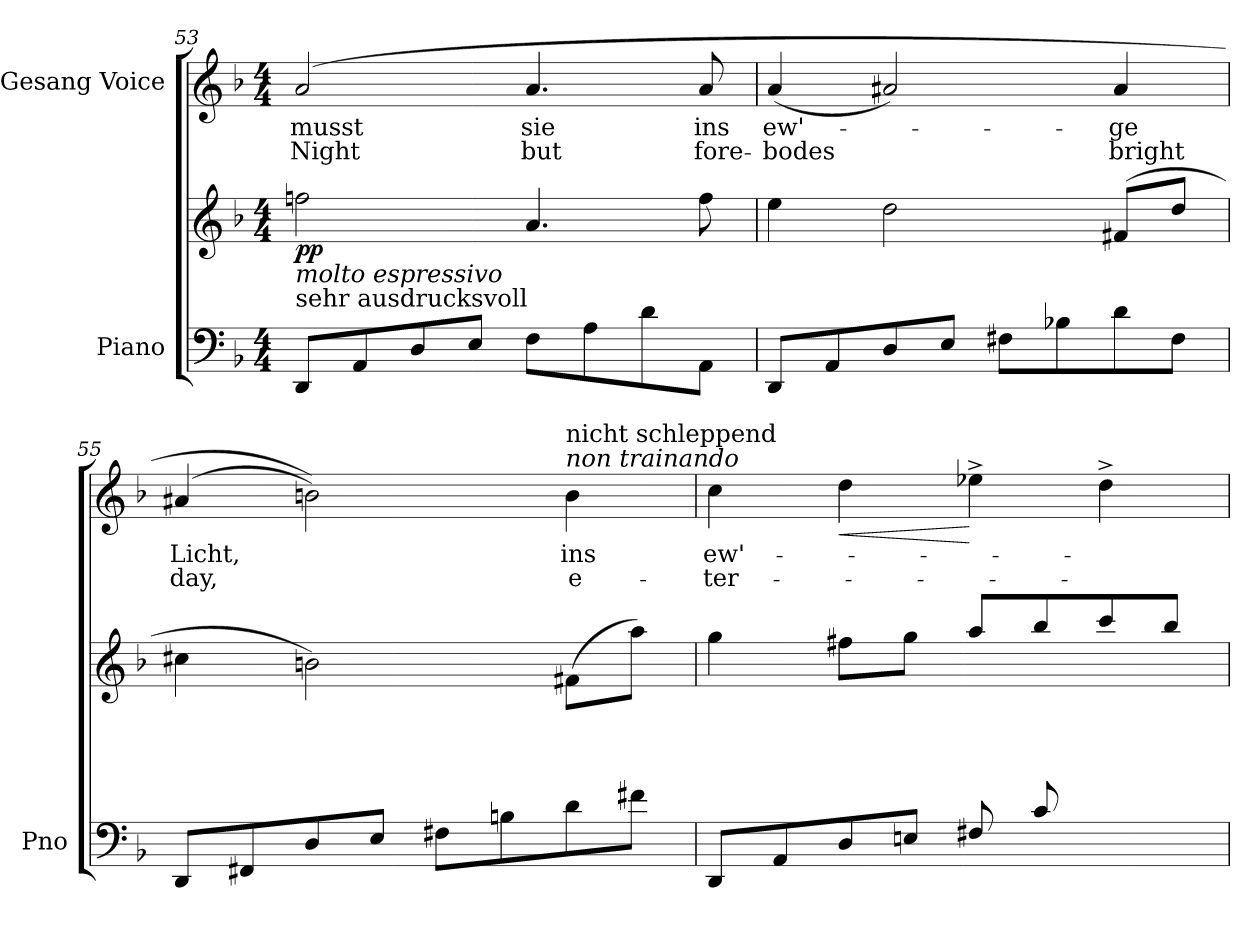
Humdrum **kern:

**kern	**kern	**dynam	**kern	**text	**text	**dynam
*part2	*part2	*part2	*part1	*part1	*part1	*part1
*staff3	*staff2	*staff2/3	*staff1	*staff1	*staff1	*staff1
*I"Piano	*	*	*I"Gesang Voice	*	*	*
*I'Pno	*	*	*	*	*	*
!!LO:PB:g=z
*clefF4	*clefG2	*	*clefG2	*	*	*
*k[b-]	*k[b-]	*	*k[b-]	*	*	*
*M4/4	*M4/4	*	*M4/4	*	*	*
=53	=53	=53	=53	=53	=53	=53
!	!LO:TX:b:i:t=molto espressivo	!	!	!	!	!
!	!LO:TX:b:t=sehr ausdrucksvoll	!	!	!	!	!
!	!	!LO:DY:b	!	!LO:LY:b	!LO:LY:b	!
8DD/L	2ffn\	pp	(>2a/	musst	Night	.
8AA/	.	.	.	.	.	.
8D/	.	.	.	.	.	.
8E/J	.	.	.	.	.	.
!	!	!	!	!LO:LY:b	!LO:LY:b	!
8F\L	4.a/	.	4.a/	sie	but	.
8A\	.	.	.	.	.	.
8d\	.	.	.	.	.	.
!	!	!	!	!LO:LY:b	!LO:LY:b	!
8AA\J	8ff\	.	8a/	ins	fore-	.
=54	=54	=54	=54	=54	=54	=54
!	!	!	!	!LO:LY:b	!LO:LY:b	!
8DD/L	4ee\	.	(<4a/	ew'-	-bodes	.
8AA/	.	.	.	.	.	.
8D/	2dd\	.	2a#X/)	.	.	.
8E/J	.	.	.	.	.	.
8F#X\L	.	.	.	.	.	.
8B-X\	.	.	.	.	.	.
!	!	!	!	!LO:LY:b	!LO:LY:b	!
8d\	(>8f#X/L	.	4a#/	-ge	bright	.
8F#\J	8dd/J	.	.	.	.	.
=55	=55	=55	=55	=55	=55	=55
!	!	!	!	!LO:LY:b	!LO:LY:b	!
8DD/L	4cc#X\	.	(>4a#X/	Licht,	day,	.
8FF#X/	.	.	.	.	.	.
8D/	2bn\)	.	2bn\))	.	.	.
8E/J	.	.	.	.	.	.
8F#X\L	.	.	.	.	.	.
8Bn\	.	.	.	.	.	.
!	!	!	!LO:TX:a:i:t=non trainando	!	!	!
!	!	!	!LO:TX:a:t=nicht schleppend	!	!	!
!	!	!	!	!LO:LY:b	!LO:LY:b	!
8d\	(>8f#X\L	.	4b\	ins	e-	.
8f#X\J	8aa\J)	.	.	.	.	.
=56	=56	=56	=56	=56	=56	=56
*	*^	*	*	*	*	*
!	!	!	!	!	!LO:LY:b	!LO:LY:b	!
(>8DD/L	4gg\	2.ryy	.	4cc\	ew'-	-ter-	.
8AA/	.	.	.	.	.	.	.
!	!	!	!	!	!	!	!LO:HP:b
8D/	8ff#X\L	.	.	4dd\	.	.	<
8En/J	8gg\J	.	.	.	.	.	.
8F#X/L	8aa/L	.	.	4ee-X^\	.	.	[
8c/	8bb-/	.	.	.	.	.	.
4ryy	8ccc/	8e-X\	.	4dd^\	.	.	.
.	8bb-/J	8cc\J)	.	.	.	.	.
*	*v	*v	*	*	*	*	*
=	=	=	=	=	=	=
*-	*-	*-	*-	*-	*-	*-
